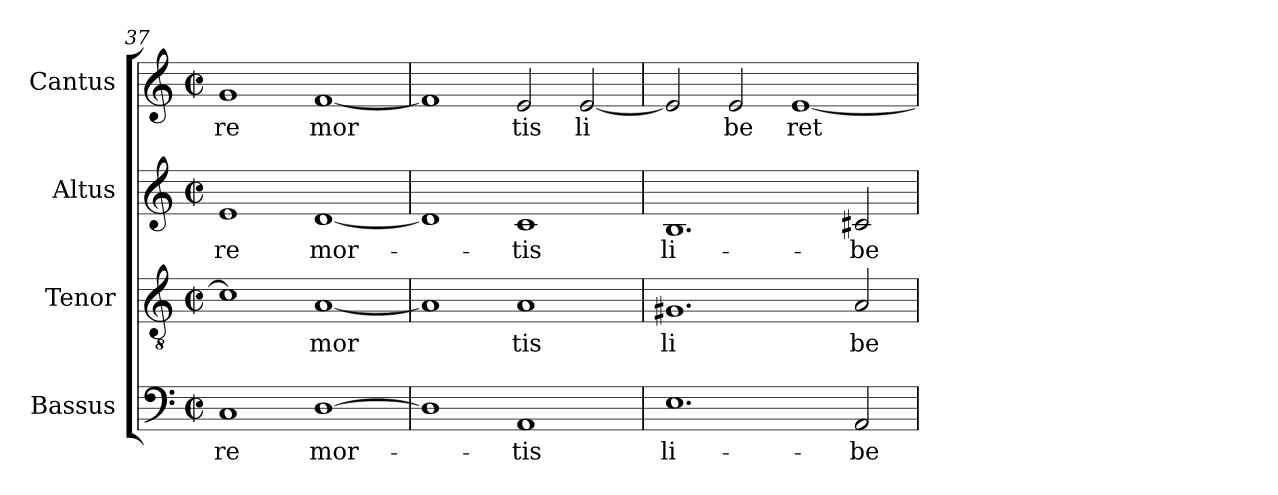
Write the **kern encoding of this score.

**kern	**text	**kern	**text	**kern	**text	**kern	**text
*part4	*part4	*part3	*part3	*part2	*part2	*part1	*part1
*staff4	*staff4	*staff3	*staff3	*staff2	*staff2	*staff1	*staff1
*I"Bassus	*	*I"Tenor	*	*I"Altus	*	*I"Cantus	*
*clefF4	*	*clefGv2	*	*clefG2	*	*clefG2	*
*M2/2	*	*M2/2	*	*M2/2	*	*M2/2	*
*met(c|)	*	*met(c|)	*	*met(c|)	*	*met(c|)	*
=37	=37	=37	=37	=37	=37	=37	=37
!	!LO:LY:b:cj	!	!	!	!LO:LY:b:cj	!	!LO:LY:b:cj
1C	-re	1c]	.	1e	-re	1g	re
!	!LO:LY:b	!	!LO:LY:b	!	!LO:LY:b	!	!LO:LY:b
[>1D	mor-	[<1A	mor	[<1d	mor-	[<1f	mor
=38	=38	=38	=38	=38	=38	=38	=38
1D]	.	1A]	.	1d]	.	1f]	.
!	!LO:LY:b:cj	!	!LO:LY:b:cj	!	!LO:LY:b:cj	!	!LO:LY:b:cj
1AA	-tis	1A	tis	1c	-tis	2e/	tis
!	!	!	!	!	!	!	!LO:LY:b:cj
.	.	.	.	.	.	[<2e/	li
=39	=39	=39	=39	=39	=39	=39	=39
!	!LO:LY:b:cj	!	!LO:LY:b:cj	!	!LO:LY:b:cj	!	!
1.E	li-	1.G#X	li	1.B	li-	2e/]	.
!	!	!	!	!	!	!	!LO:LY:b:cj
.	.	.	.	.	.	2e/	be
!	!	!	!	!	!	!	!LO:LY:b:cj
.	.	.	.	.	.	[<1e	ret
!	!LO:LY:b:cj	!	!LO:LY:b:cj	!	!LO:LY:b:cj	!	!
2AA/	-be-	2A/	be	2c#X/	-be-	.	.
=	=	=	=	=	=	=	=
*-	*-	*-	*-	*-	*-	*-	*-
